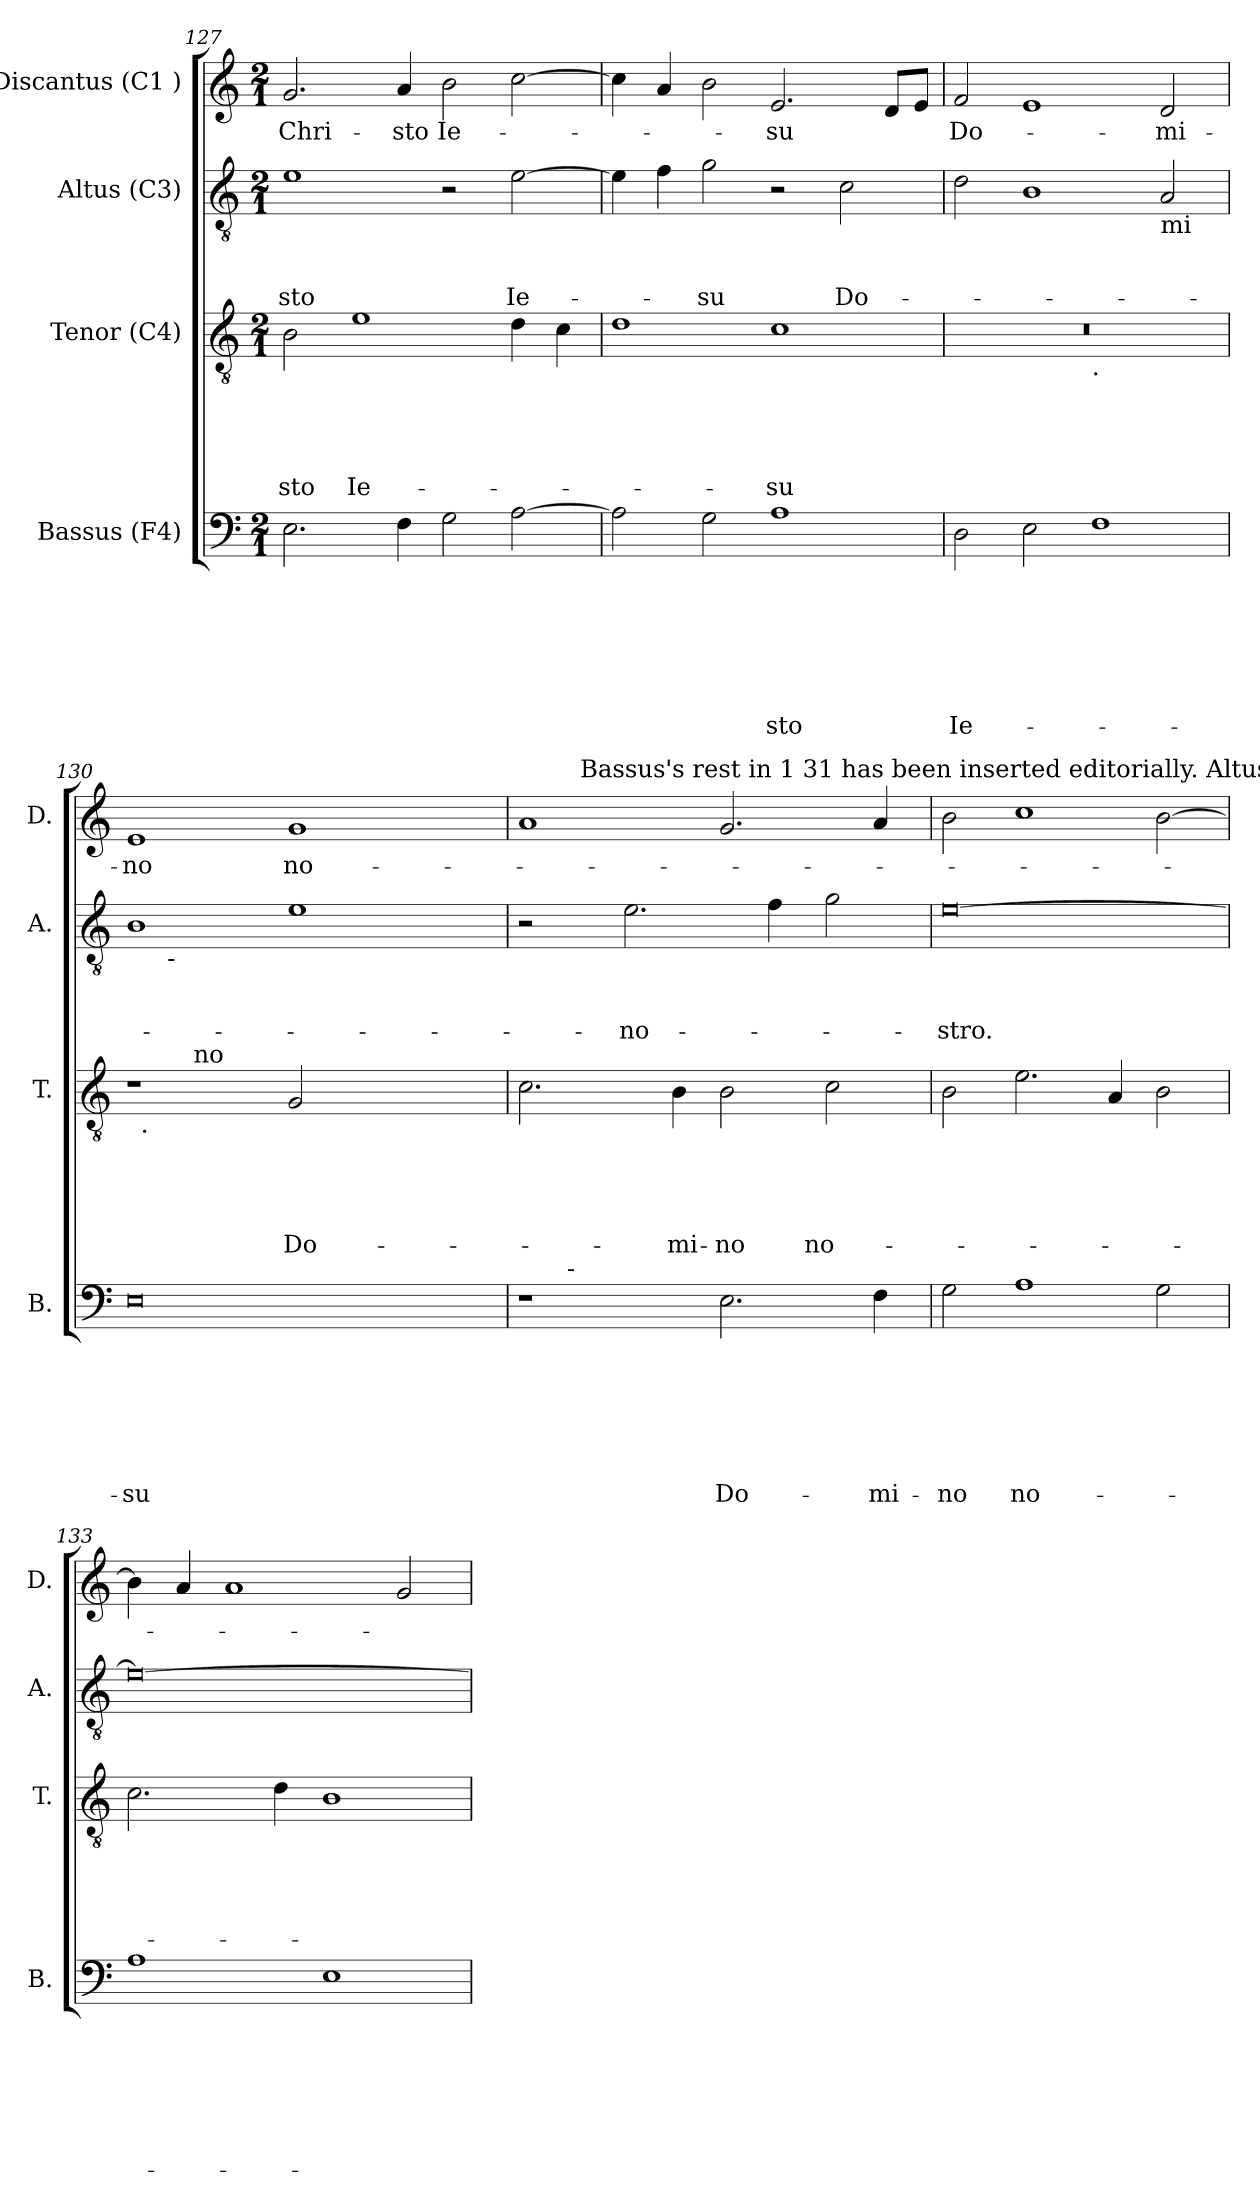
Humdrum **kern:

**kern	**text	**text	**text	**text	**text	**text	**text	**kern	**text	**text	**text	**text	**text	**kern	**text	**text	**text	**kern	**text
*part4	*part4	*part4	*part4	*part4	*part4	*part4	*part4	*part3	*part3	*part3	*part3	*part3	*part3	*part2	*part2	*part2	*part2	*part1	*part1
*staff4	*staff4	*staff4	*staff4	*staff4	*staff4	*staff4	*staff4	*staff3	*staff3	*staff3	*staff3	*staff3	*staff3	*staff2	*staff2	*staff2	*staff2	*staff1	*staff1
*I"Bassus (F4)	*	*	*	*	*	*	*	*I"Tenor (C4)	*	*	*	*	*	*I"Altus (C3)	*	*	*	*I"Discantus (C1 )	*
*I'B.	*	*	*	*	*	*	*	*I'T.	*	*	*	*	*	*I'A.	*	*	*	*I'D.	*
*clefF4	*	*	*	*	*	*	*	*clefGv2	*	*	*	*	*	*clefGv2	*	*	*	*clefG2	*
*k[]	*	*	*	*	*	*	*	*k[]	*	*	*	*	*	*k[]	*	*	*	*k[]	*
*C:	*	*	*	*	*	*	*	*C:	*	*	*	*	*	*C:	*	*	*	*C:	*
*M2/1	*	*	*	*	*	*	*	*M2/1	*	*	*	*	*	*M2/1	*	*	*	*M2/1	*
=127	=127	=127	=127	=127	=127	=127	=127	=127	=127	=127	=127	=127	=127	=127	=127	=127	=127	=127	=127
!	!	!	!	!	!	!	!	!	!	!	!	!	!LO:LY:b	!	!	!	!LO:LY:b	!	!LO:LY:b
2.E\	.	.	.	.	.	.	.	2B\	.	.	.	.	-sto	1e	.	.	-sto	2.g/	Chri-
!	!	!	!	!	!	!	!	!	!	!	!	!	!LO:LY:b	!	!	!	!	!	!
.	.	.	.	.	.	.	.	1e	.	.	.	.	Ie-	.	.	.	.	.	.
!	!	!	!	!	!	!	!	!	!	!	!	!	!	!	!	!	!	!	!LO:LY:b
4F\	.	.	.	.	.	.	.	.	.	.	.	.	.	.	.	.	.	4a/	-sto
!	!	!	!	!	!	!	!	!	!	!	!	!	!	!	!	!	!	!	!LO:LY:b
2G\	.	.	.	.	.	.	.	.	.	.	.	.	.	2r	.	.	.	2b\	Ie-
!	!	!	!	!	!	!	!	!	!	!	!	!	!	!	!	!	!LO:LY:b	!	!
[>2A\	.	.	.	.	.	.	.	4d\	.	.	.	.	.	[>2e\	.	.	Ie-	[>2cc\	.
.	.	.	.	.	.	.	.	4c\	.	.	.	.	.	.	.	.	.	.	.
=128	=128	=128	=128	=128	=128	=128	=128	=128	=128	=128	=128	=128	=128	=128	=128	=128	=128	=128	=128
2A\]	.	.	.	.	.	.	.	1d	.	.	.	.	.	4e\]	.	.	.	4cc\]	.
.	.	.	.	.	.	.	.	.	.	.	.	.	.	4f\	.	.	.	4a/	.
!	!	!	!	!	!	!	!	!	!	!	!	!	!	!	!	!	!LO:LY:b	!	!
2G\	.	.	.	.	.	.	.	.	.	.	.	.	.	2g\	.	.	-su	2b\	.
!	!	!	!	!	!	!	!LO:LY:b	!	!	!	!	!	!LO:LY:b	!	!	!	!	!	!LO:LY:b
1A	.	.	.	.	.	.	-sto	1c	.	.	.	.	-su	2r	.	.	.	2.e/	-su
!	!	!	!	!	!	!	!	!	!	!	!	!	!	!	!	!	!LO:LY:b	!	!
.	.	.	.	.	.	.	.	.	.	.	.	.	.	2c\	.	.	Do-	.	.
.	.	.	.	.	.	.	.	.	.	.	.	.	.	.	.	.	.	8d/L	.
.	.	.	.	.	.	.	.	.	.	.	.	.	.	.	.	.	.	8e/J	.
=129	=129	=129	=129	=129	=129	=129	=129	=129	=129	=129	=129	=129	=129	=129	=129	=129	=129	=129	=129
!	!	!	!	!	!	!	!LO:LY:b	!	!	!	!	!	!	!	!	!	!	!	!LO:LY:b
*	*	*	*	*	*	*	*	*^	*	*	*	*	*	*	*	*	*	*	*
2D\	.	.	.	.	.	.	Ie-	0r	1ryy	.	.	.	.	.	2d\	.	.	.	2f/	Do-
2E\	.	.	.	.	.	.	.	.	.	.	.	.	.	.	1B	.	.	.	1e	.
!	!	!	!	!	!	!	!	!	!LO:TX:b:t=.	!	!	!	!	!	!	!	!	!	!	!
1F	.	.	.	.	.	.	.	.	1ryy	.	.	.	.	.	.	.	.	.	.	.
!	!	!	!	!	!	!	!	!	!	!	!	!	!	!	!LO:TX:b:t=mi	!	!	!	!	!
!	!	!	!	!	!	!	!	!	!	!	!	!	!	!	!	!	!	!	!	!LO:LY:b
.	.	.	.	.	.	.	.	.	.	.	.	.	.	.	2A/	.	.	.	2d/	-mi-
=130	=130	=130	=130	=130	=130	=130	=130	=130	=130	=130	=130	=130	=130	=130	=130	=130	=130	=130	=130	=130
!	!	!	!	!	!	!	!LO:LY:b:rj	!	!	!	!	!	!	!	!	!	!	!	!	!LO:LY:b
*	*	*	*	*	*	*	*	*	*^	*	*	*	*	*	*^	*	*	*	*	*
0E	.	.	.	.	.	.	-su	1r	32ryy	8..ryy	.	.	.	.	.	1B	8ryy	.	.	.	1e	-no
!	!	!	!	!	!	!	!	!	!LO:TX:b:t=.	!	!	!	!	!	!	!	!	!	!	!	!	!
.	.	.	.	.	.	.	.	.	1ryy	.	.	.	.	.	.	.	.	.	.	.	.	.
!	!	!	!	!	!	!	!	!	!	!	!	!	!	!	!	!	!LO:TX:b:t=-	!	!	!	!	!
.	.	.	.	.	.	.	.	.	.	.	.	.	.	.	.	.	1...ryy	.	.	.	.	.
!	!	!	!	!	!	!	!	!	!	!LO:TX:a:t=no	!	!	!	!	!	!	!	!	!	!	!	!
.	.	.	.	.	.	.	.	.	.	1ryy	.	.	.	.	.	.	.	.	.	.	.	.
!	!	!	!	!	!	!	!	!	!	!	!	!	!	!	!LO:LY:b	!	!	!	!	!	!	!LO:LY:b
.	.	.	.	.	.	.	.	2G/	.	.	.	.	.	.	Do-	1e	.	.	.	.	1g	no-
.	.	.	.	.	.	.	.	.	2ryy	.	.	.	.	.	.	.	.	.	.	.	.	.
.	.	.	.	.	.	.	.	.	.	2ryy	.	.	.	.	.	.	.	.	.	.	.	.
.	.	.	.	.	.	.	.	2ryy	.	.	.	.	.	.	.	.	.	.	.	.	.	.
.	.	.	.	.	.	.	.	.	4...ryy	.	.	.	.	.	.	.	.	.	.	.	.	.
.	.	.	.	.	.	.	.	.	.	4ryy	.	.	.	.	.	.	.	.	.	.	.	.
.	.	.	.	.	.	.	.	.	.	32ryy	.	.	.	.	.	.	.	.	.	.	.	.
*	*	*	*	*	*	*	*	*v	*v	*v	*	*	*	*	*	*	*	*	*	*	*	*
*	*	*	*	*	*	*	*	*	*	*	*	*	*	*v	*v	*	*	*	*	*
!!LO:LB:g=z
=131	=131	=131	=131	=131	=131	=131	=131	=131	=131	=131	=131	=131	=131	=131	=131	=131	=131	=131	=131
*^	*	*	*	*	*	*	*	*	*	*	*	*	*	*	*	*	*	*^	*
1r	4ryy	.	.	.	.	.	.	.	2.c\	.	.	.	.	.	2r	.	.	.	1a	4ryy	.
!	!LO:TX:a:t=-	!	!	!	!	!	!	!	!	!	!	!	!	!	!	!	!	!	!	!	!
.	1..ryy	.	.	.	.	.	.	.	.	.	.	.	.	.	.	.	.	.	.	32ryy	.
!	!	!	!	!	!	!	!	!	!	!	!	!	!	!	!	!	!	!	!	!LO:TX:a:t=Bassus's rest in 1 31 has been inserted editorially. Altus's note in 1 32-1 33 has been extended by a bar.	!
.	.	.	.	.	.	.	.	.	.	.	.	.	.	.	.	.	.	.	.	1ryy	.
!	!	!	!	!	!	!	!	!	!	!	!	!	!	!	!	!	!	!LO:LY:b	!	!	!
.	.	.	.	.	.	.	.	.	.	.	.	.	.	.	2.e\	.	.	-no-	.	.	.
!	!	!	!	!	!	!	!	!	!	!	!	!	!	!LO:LY:b	!	!	!	!	!	!	!
.	.	.	.	.	.	.	.	.	4B\	.	.	.	.	-mi-	.	.	.	.	.	.	.
!	!	!	!	!	!	!	!	!LO:LY:b	!	!	!	!	!	!LO:LY:b:rj	!	!	!	!	!	!	!
2.E\	.	.	.	.	.	.	.	Do-	2B\	.	.	.	.	-no	.	.	.	.	2.g/	.	.
.	.	.	.	.	.	.	.	.	.	.	.	.	.	.	4f\	.	.	.	.	.	.
.	.	.	.	.	.	.	.	.	.	.	.	.	.	.	.	.	.	.	.	2ryy	.
!	!	!	!	!	!	!	!	!	!	!	!	!	!	!LO:LY:b	!	!	!	!	!	!	!
.	.	.	.	.	.	.	.	.	2c\	.	.	.	.	no-	2g\	.	.	.	.	.	.
!	!	!	!	!	!	!	!	!LO:LY:b	!	!	!	!	!	!	!	!	!	!	!	!	!
4F\	.	.	.	.	.	.	.	-mi-	.	.	.	.	.	.	.	.	.	.	4a/	.	.
.	.	.	.	.	.	.	.	.	.	.	.	.	.	.	.	.	.	.	.	8..ryy	.
=132	=132	=132	=132	=132	=132	=132	=132	=132	=132	=132	=132	=132	=132	=132	=132	=132	=132	=132	=132	=132	=132
!	!	!	!	!	!	!	!	!LO:LY:b	!	!	!	!	!	!	!	!	!	!LO:LY:b	!	!	!
*v	*v	*	*	*	*	*	*	*	*	*	*	*	*	*	*	*	*	*	*v	*v	*
2G\	.	.	.	.	.	.	-no	2B\	.	.	.	.	.	[>0e	.	.	-stro.	2b\	.
!	!	!	!	!	!	!	!LO:LY:b	!	!	!	!	!	!	!	!	!	!	!	!
1A	.	.	.	.	.	.	no-	2.e\	.	.	.	.	.	.	.	.	.	1cc	.
.	.	.	.	.	.	.	.	4A/	.	.	.	.	.	.	.	.	.	.	.
2G\	.	.	.	.	.	.	.	2B\	.	.	.	.	.	.	.	.	.	[>2b\	.
=133	=133	=133	=133	=133	=133	=133	=133	=133	=133	=133	=133	=133	=133	=133	=133	=133	=133	=133	=133
1A	.	.	.	.	.	.	.	2.c\	.	.	.	.	.	0e_	.	.	.	4b\]	.
.	.	.	.	.	.	.	.	.	.	.	.	.	.	.	.	.	.	4a/	.
.	.	.	.	.	.	.	.	.	.	.	.	.	.	.	.	.	.	1a	.
.	.	.	.	.	.	.	.	4d\	.	.	.	.	.	.	.	.	.	.	.
1E	.	.	.	.	.	.	.	1B	.	.	.	.	.	.	.	.	.	.	.
.	.	.	.	.	.	.	.	.	.	.	.	.	.	.	.	.	.	2g/	.
=	=	=	=	=	=	=	=	=	=	=	=	=	=	=	=	=	=	=	=
*-	*-	*-	*-	*-	*-	*-	*-	*-	*-	*-	*-	*-	*-	*-	*-	*-	*-	*-	*-
